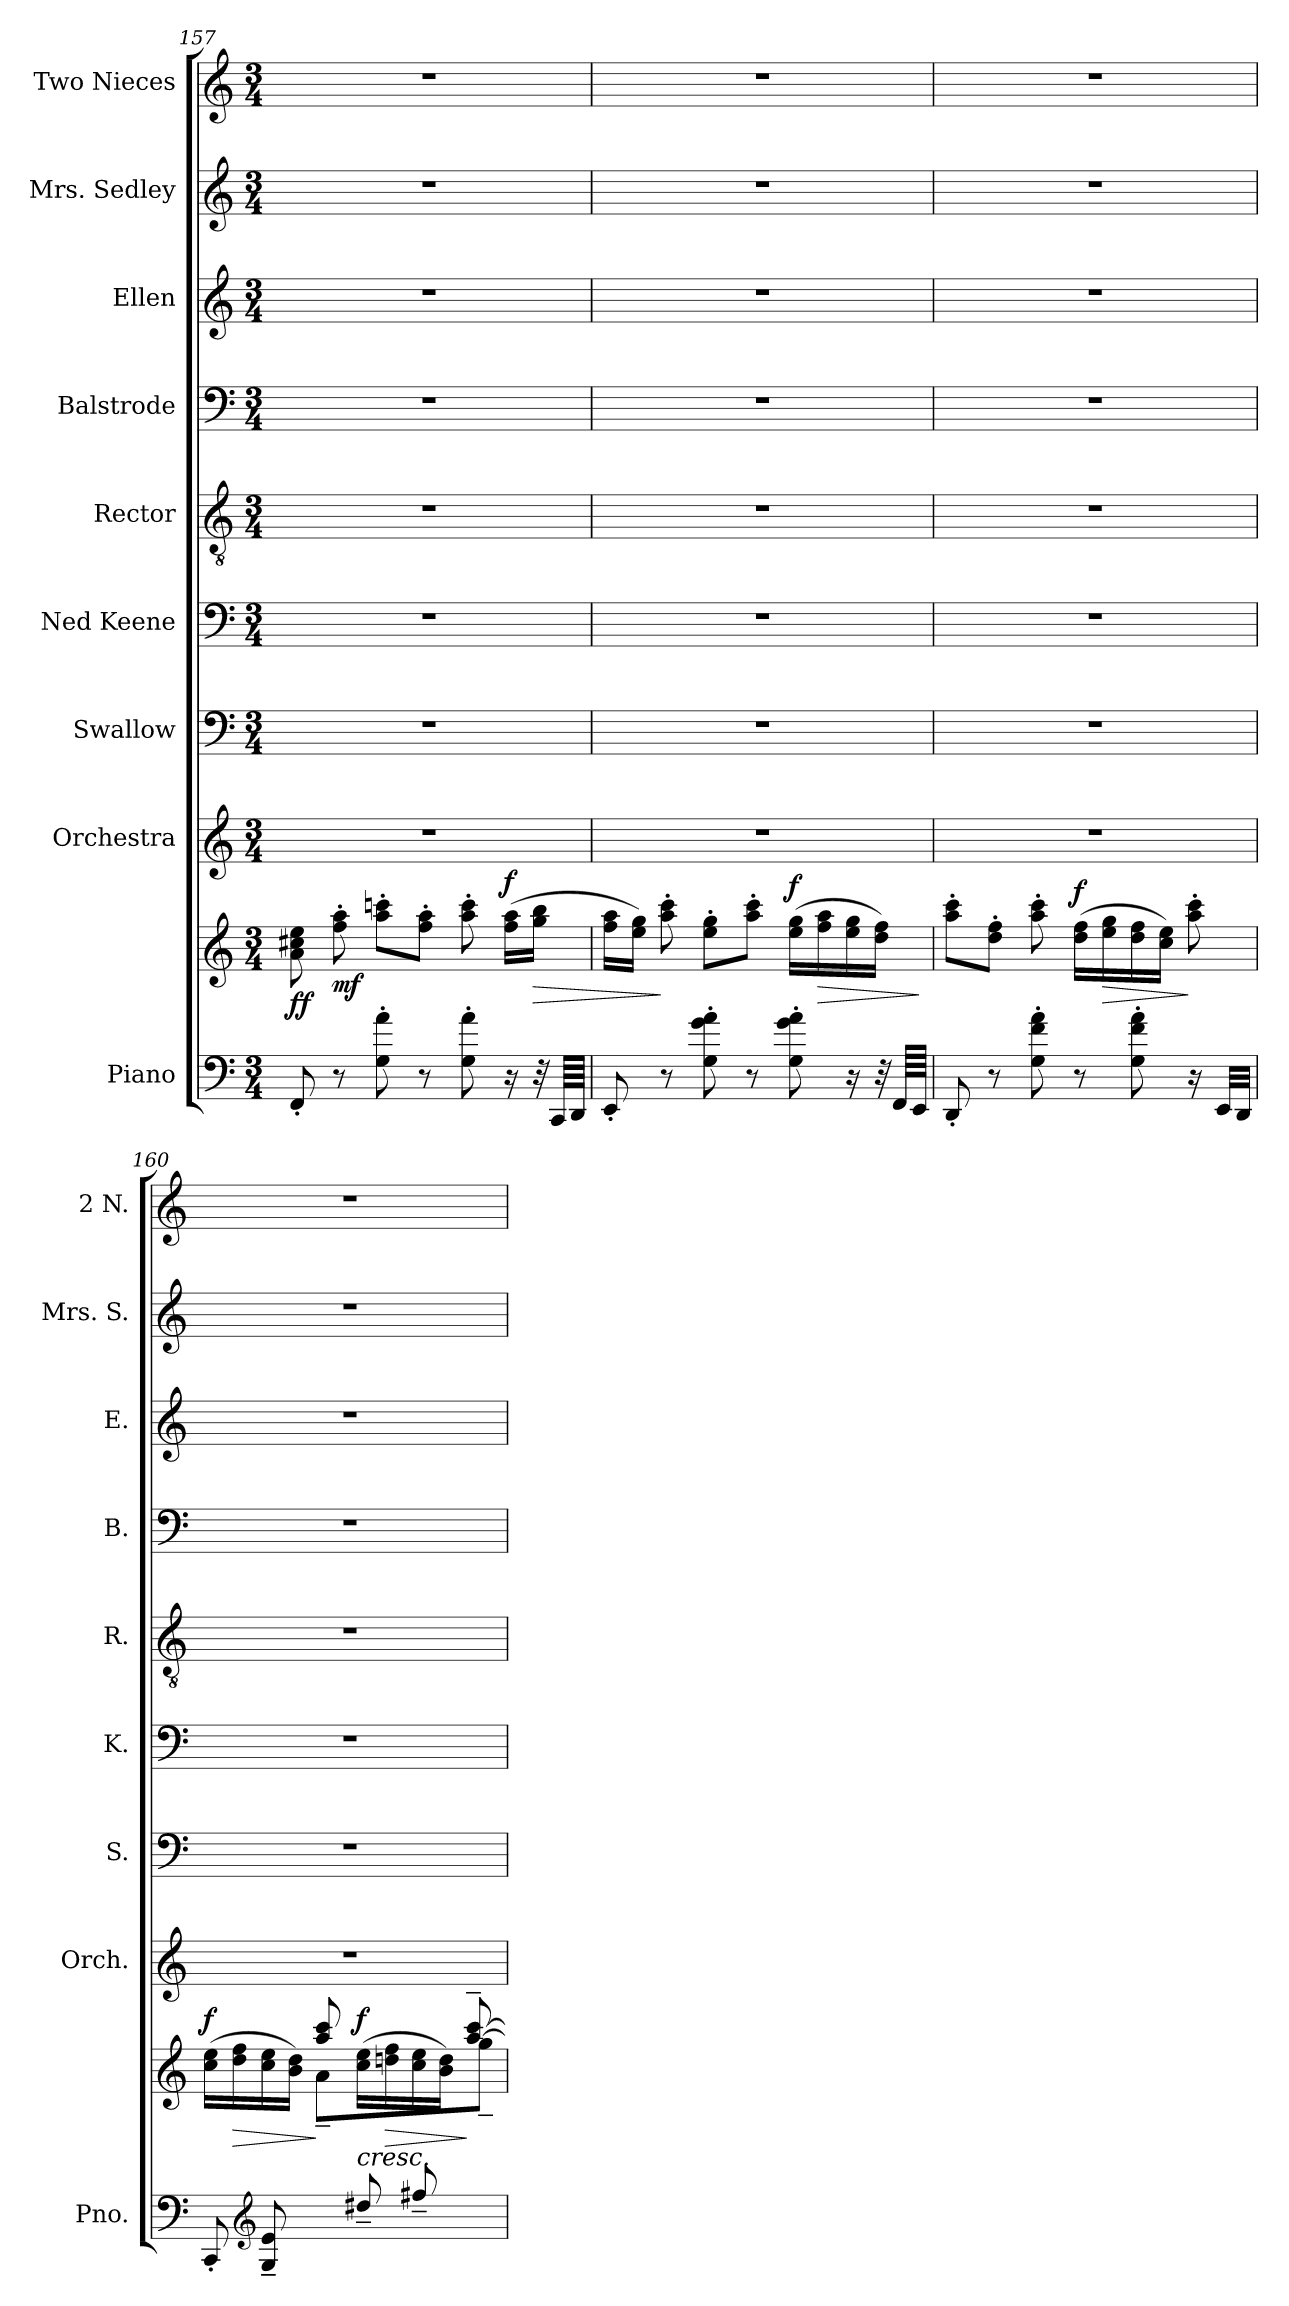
**kern	**kern	**dynam	**kern	**kern	**kern	**kern	**kern	**kern	**kern	**kern
*part9	*part9	*part9	*part8	*part7	*part6	*part5	*part4	*part3	*part2	*part1
*staff10	*staff9	*staff9/10	*staff8	*staff7	*staff6	*staff5	*staff4	*staff3	*staff2	*staff1
*I"Piano	*	*	*I"Orchestra	*I"Swallow	*I"Ned Keene	*I"Rector	*I"Balstrode	*I"Ellen	*I"Mrs. Sedley	*I"Two Nieces
*I'Pno.	*	*	*I'Orch.	*I'S.	*I'K.	*I'R.	*I'B.	*I'E.	*I'Mrs. S.	*I'2 N.
!!LO:PB:g=z
*clefF4	*clefG2	*	*clefG2	*clefF4	*clefF4	*clefGv2	*clefF4	*clefG2	*clefG2	*clefG2
*k[]	*k[]	*	*k[]	*k[]	*k[]	*k[]	*k[]	*k[]	*k[]	*k[]
*M3/4	*M3/4	*	*M3/4	*M3/4	*M3/4	*M3/4	*M3/4	*M3/4	*M3/4	*M3/4
=157	=157	=157	=157	=157	=157	=157	=157	=157	=157	=157
!	!	!LO:DY:b	!	!	!	!	!	!	!	!
8FF'/	8a\ 8cc#X\ 8ee\	ff	2.r	2.r	2.r	2.r	2.r	2.r	2.r	2.r
!	!	!LO:DY:b	!	!	!	!	!	!	!	!
8r	8ff\' 8aa\'	mf	.	.	.	.	.	.	.	.
8G\' 8a\'	8aa\' 8cccn\'L	.	.	.	.	.	.	.	.	.
8r	8ff\' 8aa\'J	.	.	.	.	.	.	.	.	.
8G\' 8a\'	8aa\' 8ccc\'	.	.	.	.	.	.	.	.	.
!	!	!LO:DY:a	!	!	!	!	!	!	!	!
16r	(>16ff\ 16aa\LL	f	.	.	.	.	.	.	.	.
!	!	!LO:HP:b	!	!	!	!	!	!	!	!
32r	16gg\ 16bb\JJ	>	.	.	.	.	.	.	.	.
64CC/LLLL	.	.	.	.	.	.	.	.	.	.
64DD/JJJJ	.	.	.	.	.	.	.	.	.	.
=158	=158	=158	=158	=158	=158	=158	=158	=158	=158	=158
8EE'/	16ff\ 16aa\LL	.	2.r	2.r	2.r	2.r	2.r	2.r	2.r	2.r
.	16ee\ 16gg\JJ)	.	.	.	.	.	.	.	.	.
8r	8aa\' 8ccc\'	]	.	.	.	.	.	.	.	.
8G\' 8g\' 8a\'	8ee\' 8gg\'L	.	.	.	.	.	.	.	.	.
8r	8aa\' 8ccc\'J	.	.	.	.	.	.	.	.	.
!	!	!LO:DY:a	!	!	!	!	!	!	!	!
8G\' 8g\' 8a\'	(>16ee\ 16gg\LL	f	.	.	.	.	.	.	.	.
!	!	!LO:HP:b	!	!	!	!	!	!	!	!
.	16ff\ 16aa\	>	.	.	.	.	.	.	.	.
16r	16ee\ 16gg\	.	.	.	.	.	.	.	.	.
32r	16dd\ 16ff\JJ)	.	.	.	.	.	.	.	.	.
64FF/LLLL	.	.	.	.	.	.	.	.	.	.
64EE/JJJJ	.	.	.	.	.	.	.	.	.	.
.	.	]	.	.	.	.	.	.	.	.
=159	=159	=159	=159	=159	=159	=159	=159	=159	=159	=159
8DD'/	8aa\' 8ccc\'L	.	2.r	2.r	2.r	2.r	2.r	2.r	2.r	2.r
8r	8dd\' 8ff\'J	.	.	.	.	.	.	.	.	.
8G\' 8f\' 8a\'	8aa\' 8ccc\'	.	.	.	.	.	.	.	.	.
!	!	!LO:DY:a	!	!	!	!	!	!	!	!
8r	(>16dd\ 16ff\LL	f	.	.	.	.	.	.	.	.
!	!	!LO:HP:b	!	!	!	!	!	!	!	!
.	16ee\ 16gg\	>	.	.	.	.	.	.	.	.
8G\' 8f\' 8a\'	16dd\ 16ff\	.	.	.	.	.	.	.	.	.
.	16cc\ 16ee\JJ)	.	.	.	.	.	.	.	.	.
16r	8aa\' 8ccc\'	]	.	.	.	.	.	.	.	.
32EE/LLL	.	.	.	.	.	.	.	.	.	.
32DD/JJJ	.	.	.	.	.	.	.	.	.	.
!!LO:PB:g=z
=160	=160	=160	=160	=160	=160	=160	=160	=160	=160	=160
*	*^	*	*	*	*	*	*	*	*	*
!	!	!	!LO:DY:a	!	!	!	!	!	!	!	!
8CC'/	(>16cc\ 16ee\LL	4ryy	f	2.r	2.r	2.r	2.r	2.r	2.r	2.r	2.r
!	!	!	!LO:HP:b	!	!	!	!	!	!	!	!
.	16dd\ 16ff\	.	>	.	.	.	.	.	.	.	.
*clefG2	*	*	*	*	*	*	*	*	*	*	*
8G/~ 8e/~	16cc\ 16ee\	.	.	.	.	.	.	.	.	.	.
.	16b\ 16dd\JJ)	.	.	.	.	.	.	.	.	.	.
8ryy	8aa/ 8ccc/	8a~\L	]	.	.	.	.	.	.	.	.
!	!	!	!LO:HP:b	!	!	!	!	!	!	!	!
!	!	!	!LO:DY:n=1:a	!	!	!	!	!	!	!	!
8dd#X~/	(>16cc\ 16ee\LL	4ryy	< f	.	.	.	.	.	.	.	.
!	!	!	!LO:HP:b	!	!	!	!	!	!	!	!
.	16ddn\ 16ff\	.	>	.	.	.	.	.	.	.	.
8ff#X~/	16cc\ 16ee\	.	.	.	.	.	.	.	.	.	.
.	16b\ 16dd\JJ)	.	.	.	.	.	.	.	.	.	.
8ryy	[8aa/~ [8ccc/~	8gg~\J	]	.	.	.	.	.	.	.	.
*	*v	*v	*	*	*	*	*	*	*	*	*
.	.	[	.	.	.	.	.	.	.	.
=	=	=	=	=	=	=	=	=	=	=
*-	*-	*-	*-	*-	*-	*-	*-	*-	*-	*-
